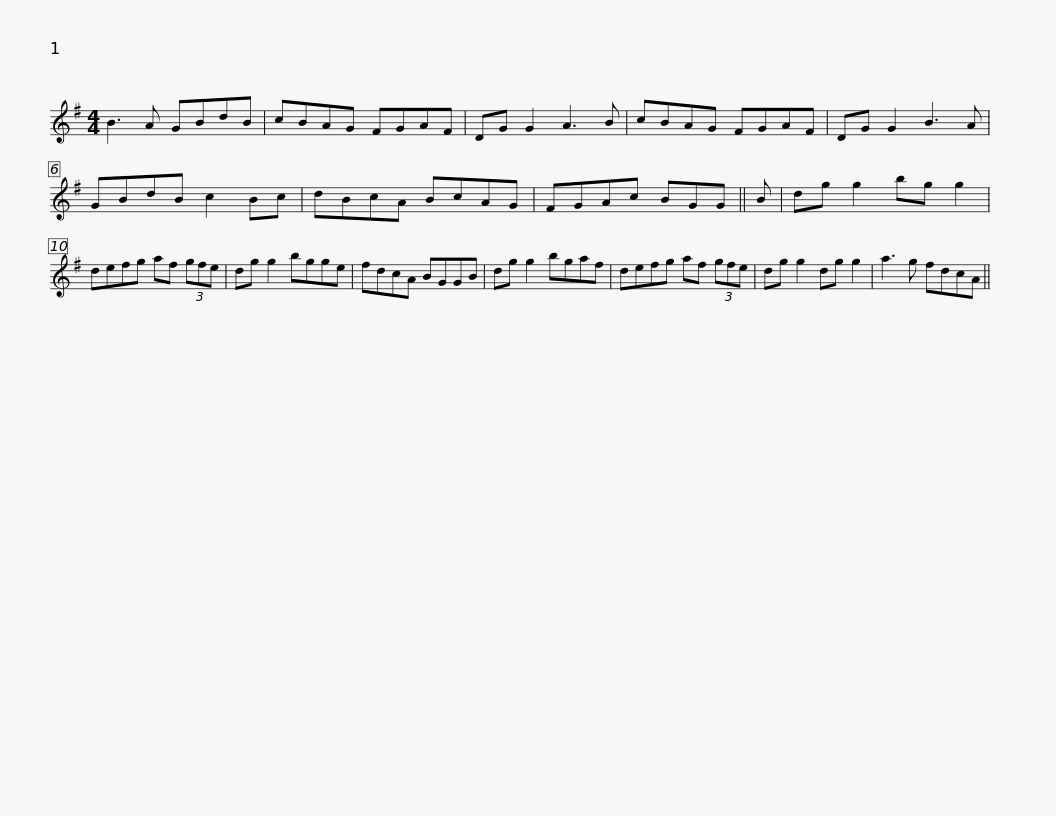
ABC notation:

X:1
L:1/8
M:4/4
I:linebreak $
K:G
V:1 treble
V:1
 B3 A GBdB | cBAG FGAF | DG G2 A3 B | cBAG FGAF | DG G2 B3 A | %5
 GBdB c2 Bc |$ dBcA BcAG | FGAc BGG || B | dg g2 bg g2 | %10
 defg af (3gfe | dg g2 bgge |$ fdcA BGGB | dg g2 bgaf | defg af (3gfe | %15
 dg g2 dg g2 | a3 g fdcA || %17
